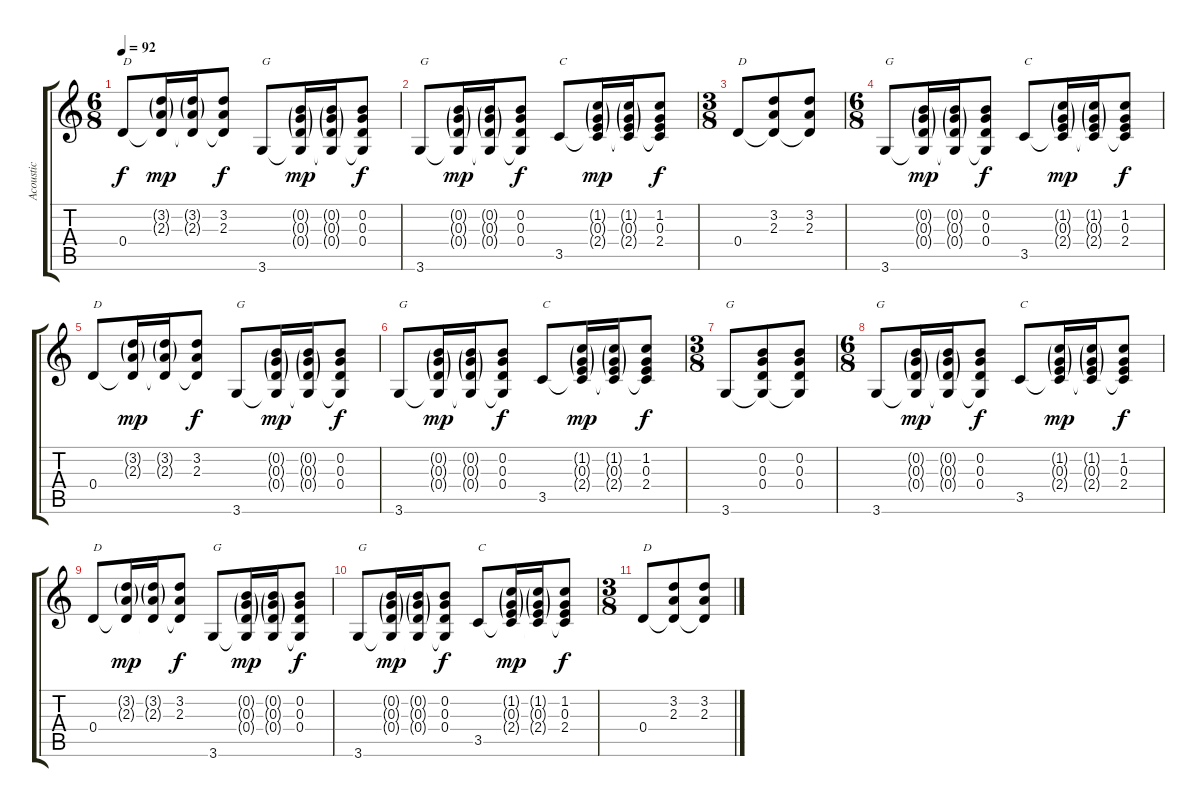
\track ("Acoustic" "Acoustic") {instrument acousticguitarsteel}
\staff {score tabs}
\tuning (E4 B3 G3 D3 A2 E2) {hide}
\ts (6 8)
\tempo 92
\clef g2
\ks c
0.4.8{txt "D" dy f} (3.2{g} 2.3{g} 0.4{t}).16{dy mp} (3.2{g} 2.3{g} 0.4{t}).16 (3.2 2.3 0.4{t}).8{dy f} 3.6.8{txt "G"} (0.2{g} 0.3{g} 0.4{g} 3.6{t}).16{dy mp} (0.2{g} 0.3{g} 0.4{g} 3.6{t}).16 (0.2 0.3 0.4 3.6{t}).8{dy f} |
3.6.8{txt "G"} (0.2{g} 0.3{g} 0.4{g} 3.6{t}).16{dy mp} (0.2{g} 0.3{g} 0.4{g} 3.6{t}).16 (0.2 0.3 0.4 3.6{t}).8{dy f} 3.5.8{txt "C"} (1.2{g} 0.3{g} 2.4{g} 3.5{t}).16{dy mp} (1.2{g} 0.3{g} 2.4{g} 3.5{t}).16 (1.2 0.3 2.4 3.5{t}).8{dy f} |
\ts (3 8)
0.4.8{txt "D"} (3.2 2.3 0.4{t}).8 (3.2 2.3 0.4{t}).8 |
\ts (6 8)
3.6.8{txt "G"} (0.2{g} 0.3{g} 0.4{g} 3.6{t}).16{dy mp} (0.2{g} 0.3{g} 0.4{g} 3.6{t}).16 (0.2 0.3 0.4 3.6{t}).8{dy f} 3.5.8{txt "C"} (1.2{g} 0.3{g} 2.4{g} 3.5{t}).16{dy mp} (1.2{g} 0.3{g} 2.4{g} 3.5{t}).16 (1.2 0.3 2.4 3.5{t}).8{dy f} |
0.4.8{txt "D"} (3.2{g} 2.3{g} 0.4{t}).16{dy mp} (3.2{g} 2.3{g} 0.4{t}).16 (3.2 2.3 0.4{t}).8{dy f} 3.6.8{txt "G"} (0.2{g} 0.3{g} 0.4{g} 3.6{t}).16{dy mp} (0.2{g} 0.3{g} 0.4{g} 3.6{t}).16 (0.2 0.3 0.4 3.6{t}).8{dy f} |
3.6.8{txt "G"} (0.2{g} 0.3{g} 0.4{g} 3.6{t}).16{dy mp} (0.2{g} 0.3{g} 0.4{g} 3.6{t}).16 (0.2 0.3 0.4 3.6{t}).8{dy f} 3.5.8{txt "C"} (1.2{g} 0.3{g} 2.4{g} 3.5{t}).16{dy mp} (1.2{g} 0.3{g} 2.4{g} 3.5{t}).16 (1.2 0.3 2.4 3.5{t}).8{dy f} |
\ts (3 8)
3.6.8{txt "G"} (0.2 0.3 0.4 3.6{t}).8 (0.2 0.3 0.4 3.6{t}).8 |
\ts (6 8)
3.6.8{txt "G"} (0.2{g} 0.3{g} 0.4{g} 3.6{t}).16{dy mp} (0.2{g} 0.3{g} 0.4{g} 3.6{t}).16 (0.2 0.3 0.4 3.6{t}).8{dy f} 3.5.8{txt "C"} (1.2{g} 0.3{g} 2.4{g} 3.5{t}).16{dy mp} (1.2{g} 0.3{g} 2.4{g} 3.5{t}).16 (1.2 0.3 2.4 3.5{t}).8{dy f} |
0.4.8{txt "D"} (3.2{g} 2.3{g} 0.4{t}).16{dy mp} (3.2{g} 2.3{g} 0.4{t}).16 (3.2 2.3 0.4{t}).8{dy f} 3.6.8{txt "G"} (0.2{g} 0.3{g} 0.4{g} 3.6{t}).16{dy mp} (0.2{g} 0.3{g} 0.4{g} 3.6{t}).16 (0.2 0.3 0.4 3.6{t}).8{dy f} |
3.6.8{txt "G"} (0.2{g} 0.3{g} 0.4{g} 3.6{t}).16{dy mp} (0.2{g} 0.3{g} 0.4{g} 3.6{t}).16 (0.2 0.3 0.4 3.6{t}).8{dy f} 3.5.8{txt "C"} (1.2{g} 0.3{g} 2.4{g} 3.5{t}).16{dy mp} (1.2{g} 0.3{g} 2.4{g} 3.5{t}).16 (1.2 0.3 2.4 3.5{t}).8{dy f} |
\ts (3 8)
0.4.8{txt "D"} (3.2 2.3 0.4{t}).8 (3.2 2.3 0.4{t}).8
